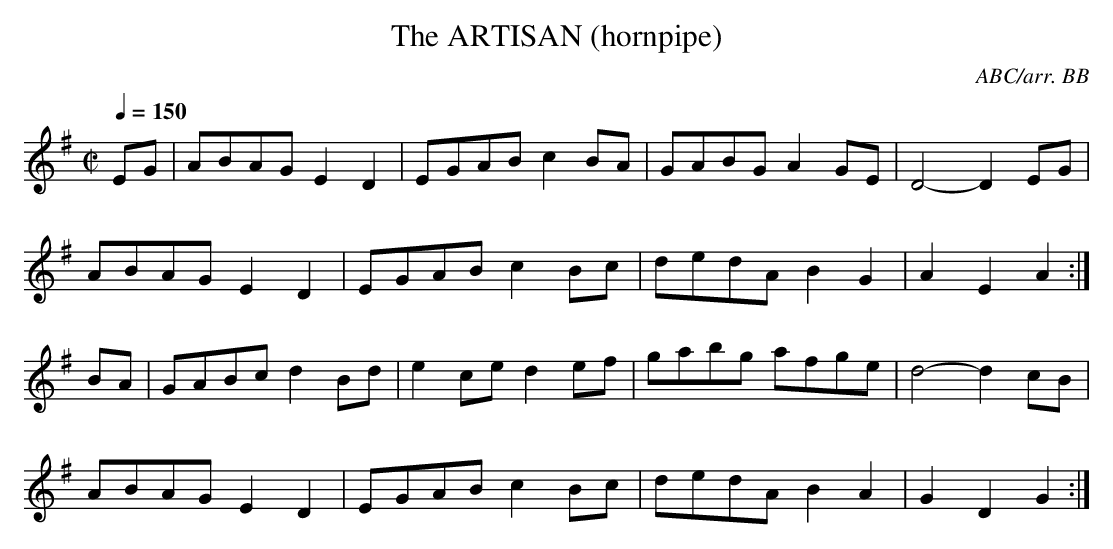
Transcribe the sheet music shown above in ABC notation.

X:1
T:ARTISAN (hornpipe), The
Q:1/4=150
C:ABC/arr. BB
M:C|
L:1/8
K:G
EG|ABAG E2D2|EGAB c2BA|GABG A2GE|D4-D2EG|
ABAG E2D2|EGAB c2Bc|dedA B2G2|A2 E2 A2 :|
BA|GABc d2Bd|e2ce d2ef|gabg afge|d4-d2cB|
ABAG E2D2|EGAB c2Bc|dedA B2A2|G2 D2 G2:|
